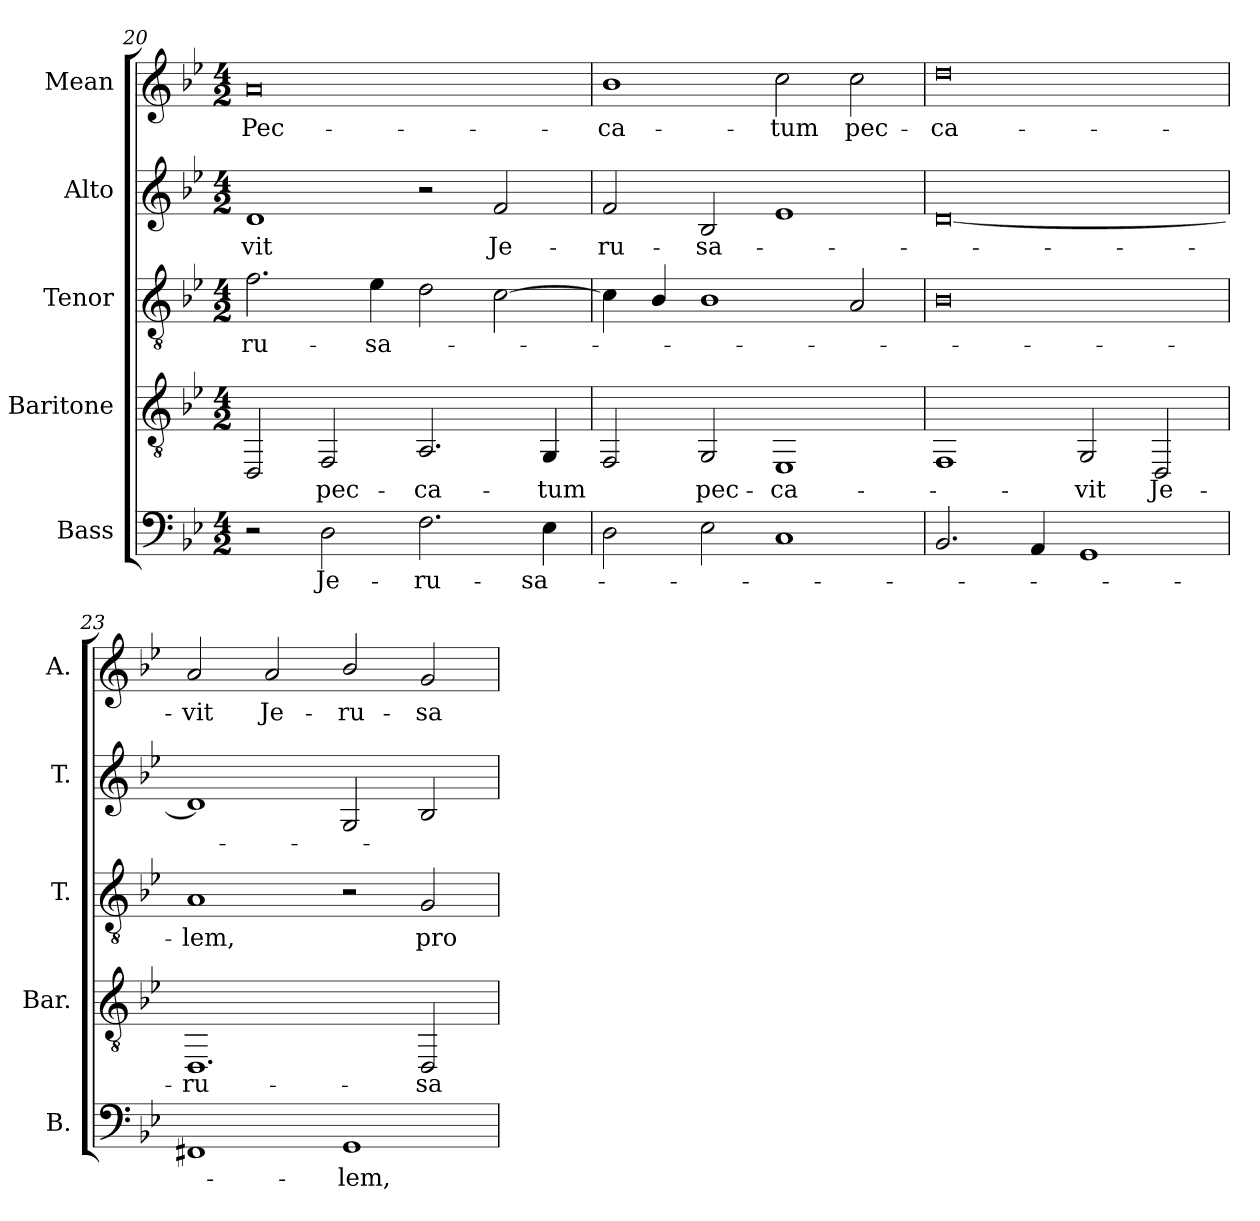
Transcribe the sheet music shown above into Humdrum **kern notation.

**kern	**text	**kern	**text	**kern	**text	**kern	**text	**kern	**text
*part5	*part5	*part4	*part4	*part3	*part3	*part2	*part2	*part1	*part1
*staff5	*staff5	*staff4	*staff4	*staff3	*staff3	*staff2	*staff2	*staff1	*staff1
*I"Bass	*	*I"Baritone	*	*I"Tenor	*	*I"Alto	*	*I"Mean	*
*I'B.	*	*I'Bar.	*	*I'T.	*	*I'T.	*	*I'A.	*
*clefF4	*	*clefGv2	*	*clefGv2	*	*clefG2	*	*clefG2	*
*	*	*	*	*ITrd7c12	*	*	*	*	*
*k[b-e-]	*	*k[b-e-]	*	*k[b-e-]	*	*k[b-e-]	*	*k[b-e-]	*
*B-:	*	*B-:	*	*B-:	*	*B-:	*	*B-:	*
*M4/2	*	*M4/2	*	*M4/2	*	*M4/2	*	*M4/2	*
=20	=20	=20	=20	=20	=20	=20	=20	=20	=20
!	!	!	!	!	!LO:LY:b:color=#000000	!	!	!	!
!	!	!	!	!	!	!	!LO:LY:b:color=#000000	!	!
!	!	!	!	!	!	!	!	!	!LO:LY:b:color=#000000
2r	.	2DDi/	.	2.Fi\	-ru-	1di	-vit	0ai	Pec-
!	!LO:LY:b:color=#000000	!	!	!	!	!	!	!	!
!	!	!	!LO:LY:b:color=#000000	!	!	!	!	!	!
2Di\	Je-	2FFi/	pec-	.	.	.	.	.	.
!	!	!	!	!	!LO:LY:b:color=#000000	!	!	!	!
.	.	.	.	4E-i\	-sa-	.	.	.	.
!	!LO:LY:b:color=#000000	!	!	!	!	!	!	!	!
!	!	!	!LO:LY:b:color=#000000	!	!	!	!	!	!
2.Fi\	-ru-	2.AAi/	-ca-	2Di\	.	2r	.	.	.
!	!	!	!	!	!	!	!LO:LY:b:color=#000000	!	!
.	.	.	.	[2Ci\	.	2fi/	Je-	.	.
!	!LO:LY:b:color=#000000	!	!	!	!	!	!	!	!
!	!	!	!LO:LY:b:color=#000000	!	!	!	!	!	!
4E-i\	-sa-	4GGi/	-tum	.	.	.	.	.	.
=21	=21	=21	=21	=21	=21	=21	=21	=21	=21
!	!	!	!	!	!	!	!LO:LY:b:color=#000000	!	!
!	!	!	!	!	!	!	!	!	!LO:LY:b:color=#000000
2Di\	.	2FFi/	.	4Ci\]	.	2fi/	-ru-	1b-i	-ca-
.	.	.	.	4BB-i/	.	.	.	.	.
!	!	!	!LO:LY:b:color=#000000	!	!	!	!	!	!
!	!	!	!	!	!	!	!LO:LY:b:color=#000000	!	!
2E-i\	.	2GGi/	pec-	1BB-i	.	2B-i/	-sa-	.	.
!	!	!	!LO:LY:b:color=#000000	!	!	!	!	!	!
!	!	!	!	!	!	!	!	!	!LO:LY:b:color=#000000
1Ci	.	1EE-i	-ca-	.	.	1e-i	.	2cci\	-tum
!	!	!	!	!	!	!	!	!	!LO:LY:b:color=#000000
.	.	.	.	2AAi/	.	.	.	2cci\	pec-
=22	=22	=22	=22	=22	=22	=22	=22	=22	=22
!	!	!	!	!	!	!	!	!	!LO:LY:b:color=#000000
2.BB-i/	.	1FFi	.	0BB-i	.	[0di	.	0ddi	-ca-
4AAi/	.	.	.	.	.	.	.	.	.
!	!	!	!LO:LY:b:color=#000000	!	!	!	!	!	!
1GGi	.	2GGi/	-vit	.	.	.	.	.	.
!	!	!	!LO:LY:b:color=#000000	!	!	!	!	!	!
.	.	2DDi/	Je-	.	.	.	.	.	.
!!LO:LB:g=z
=23	=23	=23	=23	=23	=23	=23	=23	=23	=23
!	!	!	!LO:LY:b:color=#000000	!	!	!	!	!	!
!	!	!	!	!	!LO:LY:b:color=#000000	!	!	!	!
!	!	!	!	!	!	!	!	!	!LO:LY:b:color=#000000
1FF#Xi	.	1.DDi	-ru-	1AAi	-lem,	1di]	.	2ai/	-vit
!	!	!	!	!	!	!	!	!	!LO:LY:b:color=#000000
.	.	.	.	.	.	.	.	2ai/	Je-
!	!LO:LY:b:color=#000000	!	!	!	!	!	!	!	!
!	!	!	!	!	!	!	!	!	!LO:LY:b:color=#000000
1GGi	-lem,	.	.	2r	.	2Gi/	.	2b-i/	-ru-
!	!	!	!LO:LY:b:color=#000000	!	!	!	!	!	!
!	!	!	!	!	!LO:LY:b:color=#000000	!	!	!	!
!	!	!	!	!	!	!	!	!	!LO:LY:b:color=#000000
.	.	2DDi/	-sa-	2GGi/	pro-	2B-i/	.	2gi/	-sa-
=	=	=	=	=	=	=	=	=	=
*-	*-	*-	*-	*-	*-	*-	*-	*-	*-
